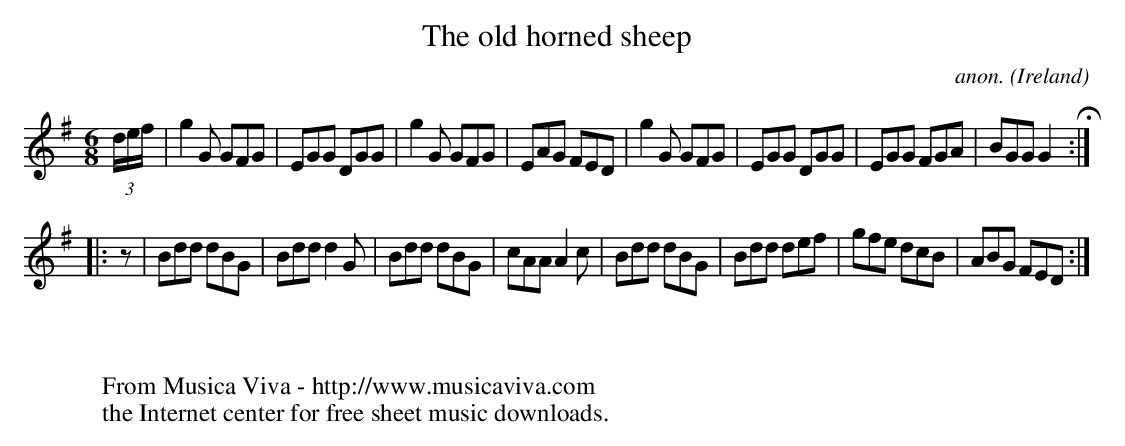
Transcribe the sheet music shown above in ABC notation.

X:1
T:The old horned sheep
C:anon.
O:Ireland
M:6/8
L:1/8
K:G
(3d/e/f/W|g2G GFG|EGG DGG|g2G GFG|EAG FED|g2G GFG|EGG DGG|EGG FGA|BGG G2H:|
|:z|Bdd dBG|Bdd d2G|Bdd dBG|cAA A2c|Bdd dBG|Bdd def|gfe dcB|ABG FEDW:|
W:
W:
W: From Musica Viva - http://www.musicaviva.com
W: the Internet center for free sheet music downloads.
